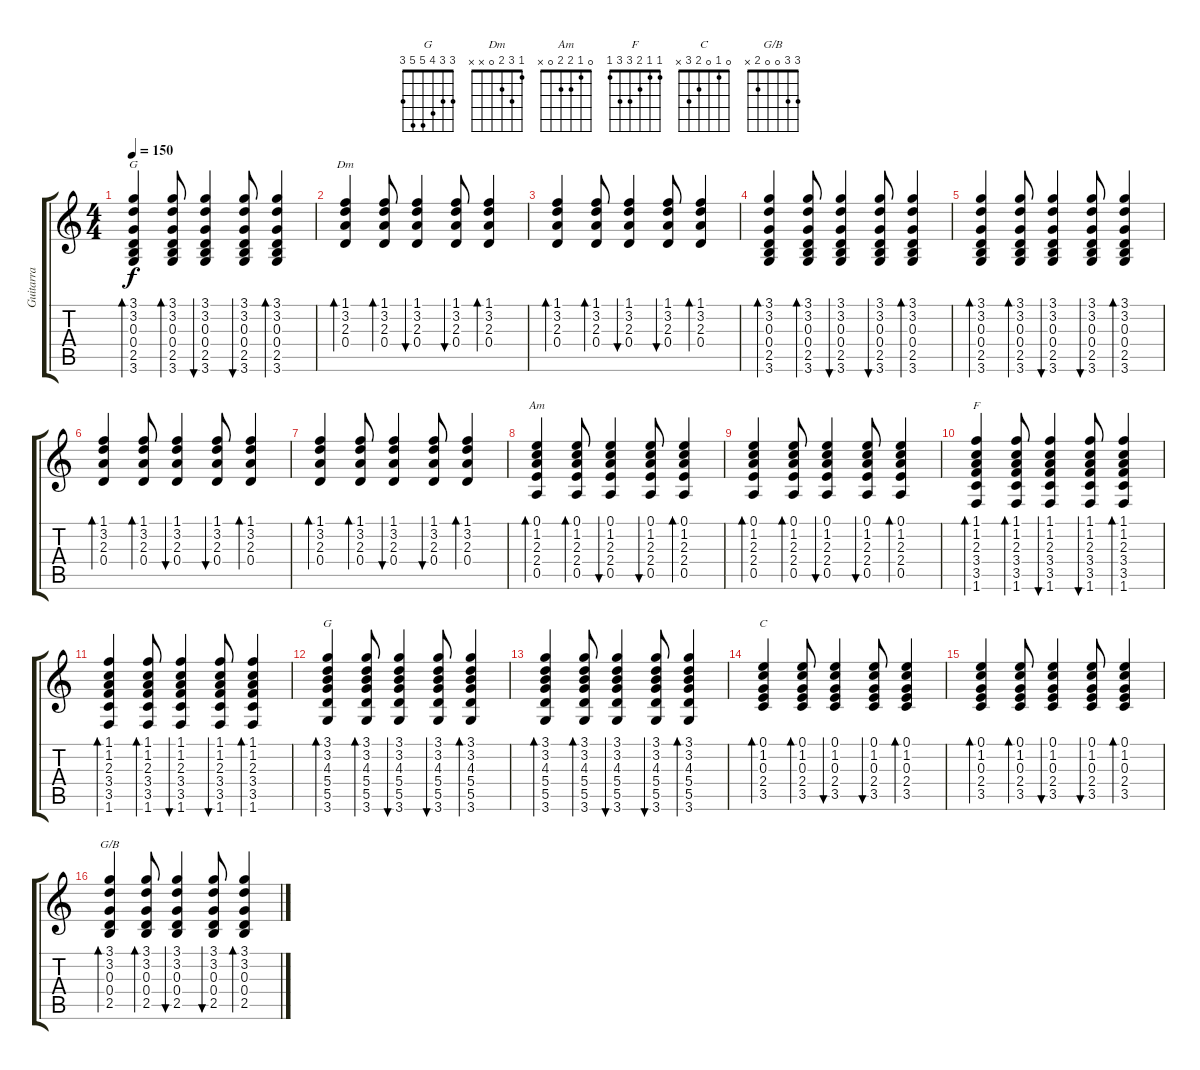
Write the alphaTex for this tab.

\track ("Guitarra" "Guitarra") {instrument electricguitarclean}
\staff {score tabs}
\tuning (E4 B3 G3 D3 A2 E2) {hide}
\chord ("G" 3 3 0 0 2 3)
\chord ("Dm" 1 3 2 0 x x)
\chord ("Am" 0 1 2 2 0 x)
\chord ("F" 1 1 2 3 3 1)
\chord ("G" 3 3 4 5 5 3)
\chord ("C" 0 1 0 2 3 x)
\chord ("G/B" 3 3 0 0 2 x)
\ts (4 4)
\tempo 150
\clef g2
\ks c
(3.1 3.2 0.3 0.4 2.5 3.6).4{bd 120 ch "G" dy f} (3.1 3.2 0.3 0.4 2.5 3.6).8{bd 120} (3.1 3.2 0.3 0.4 2.5 3.6).4{bu 120} (3.1 3.2 0.3 0.4 2.5 3.6).8{bu 120} (3.1 3.2 0.3 0.4 2.5 3.6).4{bd 120} |
(1.1 3.2 2.3 0.4).4{bd 120 ch "Dm"} (1.1 3.2 2.3 0.4).8{bd 120} (1.1 3.2 2.3 0.4).4{bu 120} (1.1 3.2 2.3 0.4).8{bu 120} (1.1 3.2 2.3 0.4).4{bd 120} |
(1.1 3.2 2.3 0.4).4{bd 120} (1.1 3.2 2.3 0.4).8{bd 120} (1.1 3.2 2.3 0.4).4{bu 120} (1.1 3.2 2.3 0.4).8{bu 120} (1.1 3.2 2.3 0.4).4{bd 120} |
(3.1 3.2 0.3 0.4 2.5 3.6).4{bd 120} (3.1 3.2 0.3 0.4 2.5 3.6).8{bd 120} (3.1 3.2 0.3 0.4 2.5 3.6).4{bu 120} (3.1 3.2 0.3 0.4 2.5 3.6).8{bu 120} (3.1 3.2 0.3 0.4 2.5 3.6).4{bd 120} |
(3.1 3.2 0.3 0.4 2.5 3.6).4{bd 120} (3.1 3.2 0.3 0.4 2.5 3.6).8{bd 120} (3.1 3.2 0.3 0.4 2.5 3.6).4{bu 120} (3.1 3.2 0.3 0.4 2.5 3.6).8{bu 120} (3.1 3.2 0.3 0.4 2.5 3.6).4{bd 120} |
(1.1 3.2 2.3 0.4).4{bd 120} (1.1 3.2 2.3 0.4).8{bd 120} (1.1 3.2 2.3 0.4).4{bu 120} (1.1 3.2 2.3 0.4).8{bu 120} (1.1 3.2 2.3 0.4).4{bd 120} |
(1.1 3.2 2.3 0.4).4{bd 120} (1.1 3.2 2.3 0.4).8{bd 120} (1.1 3.2 2.3 0.4).4{bu 120} (1.1 3.2 2.3 0.4).8{bu 120} (1.1 3.2 2.3 0.4).4{bd 120} |
(0.1 1.2 2.3 2.4 0.5).4{bd 120 ch "Am"} (0.1 1.2 2.3 2.4 0.5).8{bd 120} (0.1 1.2 2.3 2.4 0.5).4{bu 120} (0.1 1.2 2.3 2.4 0.5).8{bu 120} (0.1 1.2 2.3 2.4 0.5).4{bd 120} |
(0.1 1.2 2.3 2.4 0.5).4{bd 120} (0.1 1.2 2.3 2.4 0.5).8{bd 120} (0.1 1.2 2.3 2.4 0.5).4{bu 120} (0.1 1.2 2.3 2.4 0.5).8{bu 120} (0.1 1.2 2.3 2.4 0.5).4{bd 120} |
(1.1 1.2 2.3 3.4 3.5 1.6).4{bd 120 ch "F"} (1.1 1.2 2.3 3.4 3.5 1.6).8{bd 120} (1.1 1.2 2.3 3.4 3.5 1.6).4{bu 120} (1.1 1.2 2.3 3.4 3.5 1.6).8{bu 120} (1.1 1.2 2.3 3.4 3.5 1.6).4{bd 120} |
(1.1 1.2 2.3 3.4 3.5 1.6).4{bd 120} (1.1 1.2 2.3 3.4 3.5 1.6).8{bd 120} (1.1 1.2 2.3 3.4 3.5 1.6).4{bu 120} (1.1 1.2 2.3 3.4 3.5 1.6).8{bu 120} (1.1 1.2 2.3 3.4 3.5 1.6).4{bd 120} |
(3.1 3.2 4.3 5.4 5.5 3.6).4{bd 120 ch "G"} (3.1 3.2 4.3 5.4 5.5 3.6).8{bd 120} (3.1 3.2 4.3 5.4 5.5 3.6).4{bu 120} (3.1 3.2 4.3 5.4 5.5 3.6).8{bu 120} (3.1 3.2 4.3 5.4 5.5 3.6).4{bd 120} |
(3.1 3.2 4.3 5.4 5.5 3.6).4{bd 120} (3.1 3.2 4.3 5.4 5.5 3.6).8{bd 120} (3.1 3.2 4.3 5.4 5.5 3.6).4{bu 120} (3.1 3.2 4.3 5.4 5.5 3.6).8{bu 120} (3.1 3.2 4.3 5.4 5.5 3.6).4{bd 120} |
(0.1 1.2 0.3 2.4 3.5).4{bd 120 ch "C"} (0.1 1.2 0.3 2.4 3.5).8{bd 120} (0.1 1.2 0.3 2.4 3.5).4{bu 120} (0.1 1.2 0.3 2.4 3.5).8{bu 120} (0.1 1.2 0.3 2.4 3.5).4{bd 120} |
(0.1 1.2 0.3 2.4 3.5).4{bd 120} (0.1 1.2 0.3 2.4 3.5).8{bd 120} (0.1 1.2 0.3 2.4 3.5).4{bu 120} (0.1 1.2 0.3 2.4 3.5).8{bu 120} (0.1 1.2 0.3 2.4 3.5).4{bd 120} |
(3.1 3.2 0.3 0.4 2.5).4{bd 60 ch "G/B"} (3.1 3.2 0.3 0.4 2.5).8{bd 60} (3.1 3.2 0.3 0.4 2.5).4{bu 60} (3.1 3.2 0.3 0.4 2.5).8{bu 60} (3.1 3.2 0.3 0.4 2.5).4{bd 60}
